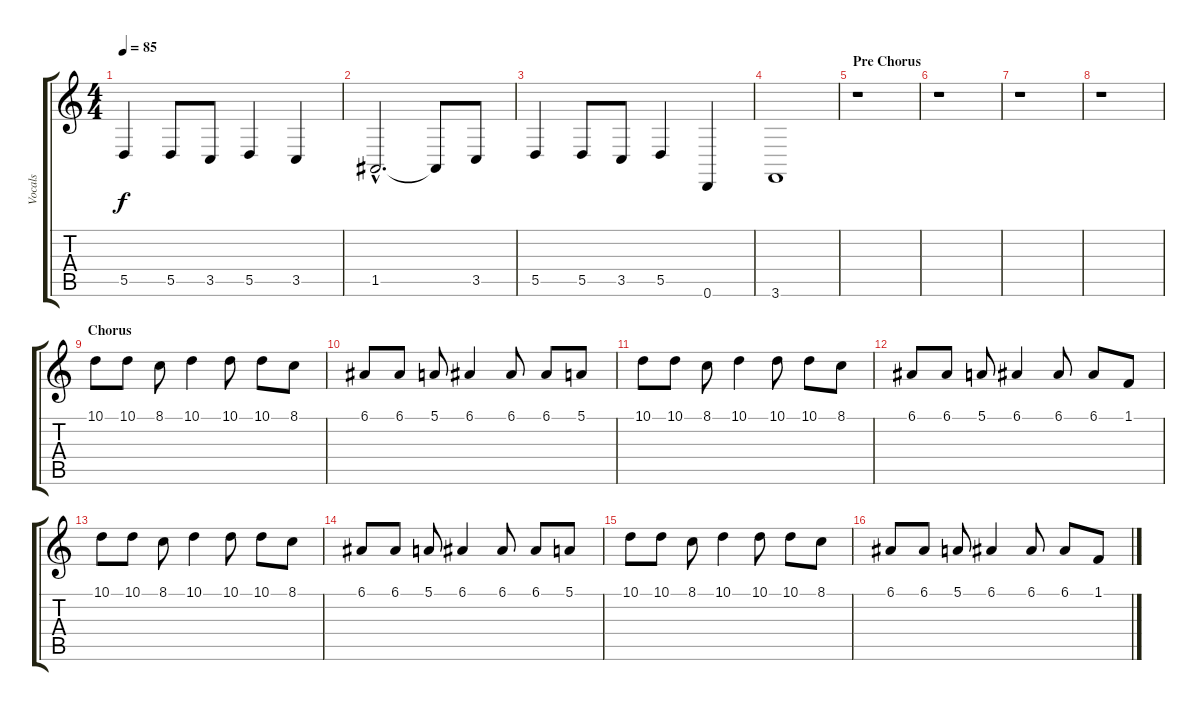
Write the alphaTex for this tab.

\track ("Vocals" "Vocals") {instrument lead6voice}
\staff {score tabs}
\tuning (E4 B3 G3 D3 A2 D2) {hide}
\ts (4 4)
\tempo 85
\clef g2
\ks c
5.5.4{dy f} 5.5.8 3.5.8 5.5.4 3.5.4 |
1.5{hac}.2{d} 1.5{t}.8 3.5.8 |
5.5.4 5.5.8 3.5.8 5.5.4 0.6.4 |
3.6.1 |
\section ("" "Pre Chorus")
r.1 |
r.1 |
r.1 |
r.1 |
\section ("" "Chorus")
10.1.8 10.1.8 8.1.8 10.1.4 10.1.8 10.1.8 8.1.8 |
6.1.8 6.1.8 5.1.8 6.1.4 6.1.8 6.1.8 5.1.8 |
10.1.8 10.1.8 8.1.8 10.1.4 10.1.8 10.1.8 8.1.8 |
6.1.8 6.1.8 5.1.8 6.1.4 6.1.8 6.1.8 1.1.8 |
10.1.8 10.1.8 8.1.8 10.1.4 10.1.8 10.1.8 8.1.8 |
6.1.8 6.1.8 5.1.8 6.1.4 6.1.8 6.1.8 5.1.8 |
10.1.8 10.1.8 8.1.8 10.1.4 10.1.8 10.1.8 8.1.8 |
6.1.8 6.1.8 5.1.8 6.1.4 6.1.8 6.1.8 1.1.8
